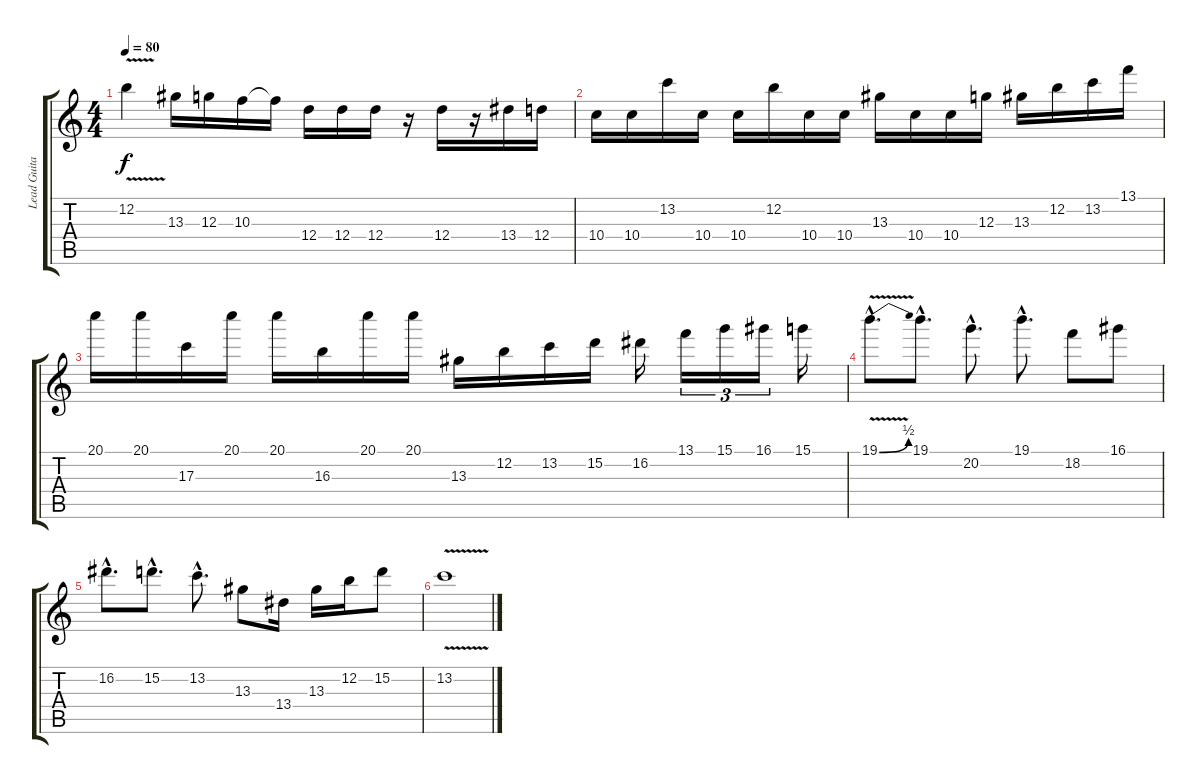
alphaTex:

\track ("Lead Guitar" "Lead Guita") {instrument distortionguitar}
\staff {score tabs}
\tuning (E4 B3 G3 D3 A2 E2) {hide}
\ts (4 4)
\tempo 80
\clef g2
\ks c
12.2{v}.4{dy f} 13.3.16 12.3.16 10.3.16 10.3{t}.16 12.4.16 12.4.16 12.4.16 r.16 12.4.16 r.16 13.4.16 12.4.16 |
10.4.16{volume 5} 10.4.16 13.2.16 10.4.16 10.4.16 12.2.16 10.4.16 10.4.16 13.3.16 10.4.16 10.4.16 12.3.16 13.3.16 12.2.16 13.2.16 13.1.16 |
20.1.16 20.1.16 17.3.16 20.1.16 20.1.16 16.3.16 20.1.16 20.1.16 13.3.16 12.2.16 13.2.16 15.2.16 16.2.16 13.1.16{tu (3 2)} 15.1.16{tu (3 2)} 16.1.16{tu (3 2)} 15.1.16 |
19.1{be (bend 0 0 60 2) v hac}.8{d} 19.1{hac}.8{d} 20.2{hac}.8{d} 19.1{hac}.8{d} 18.2.8 16.1.8 |
16.2{hac}.8{d volume 3} 15.2{hac}.8{d} 13.2{hac}.8{d} 13.3.8 13.4.16 13.3.16 12.2.16 15.2.8 |
13.2{v}.1
